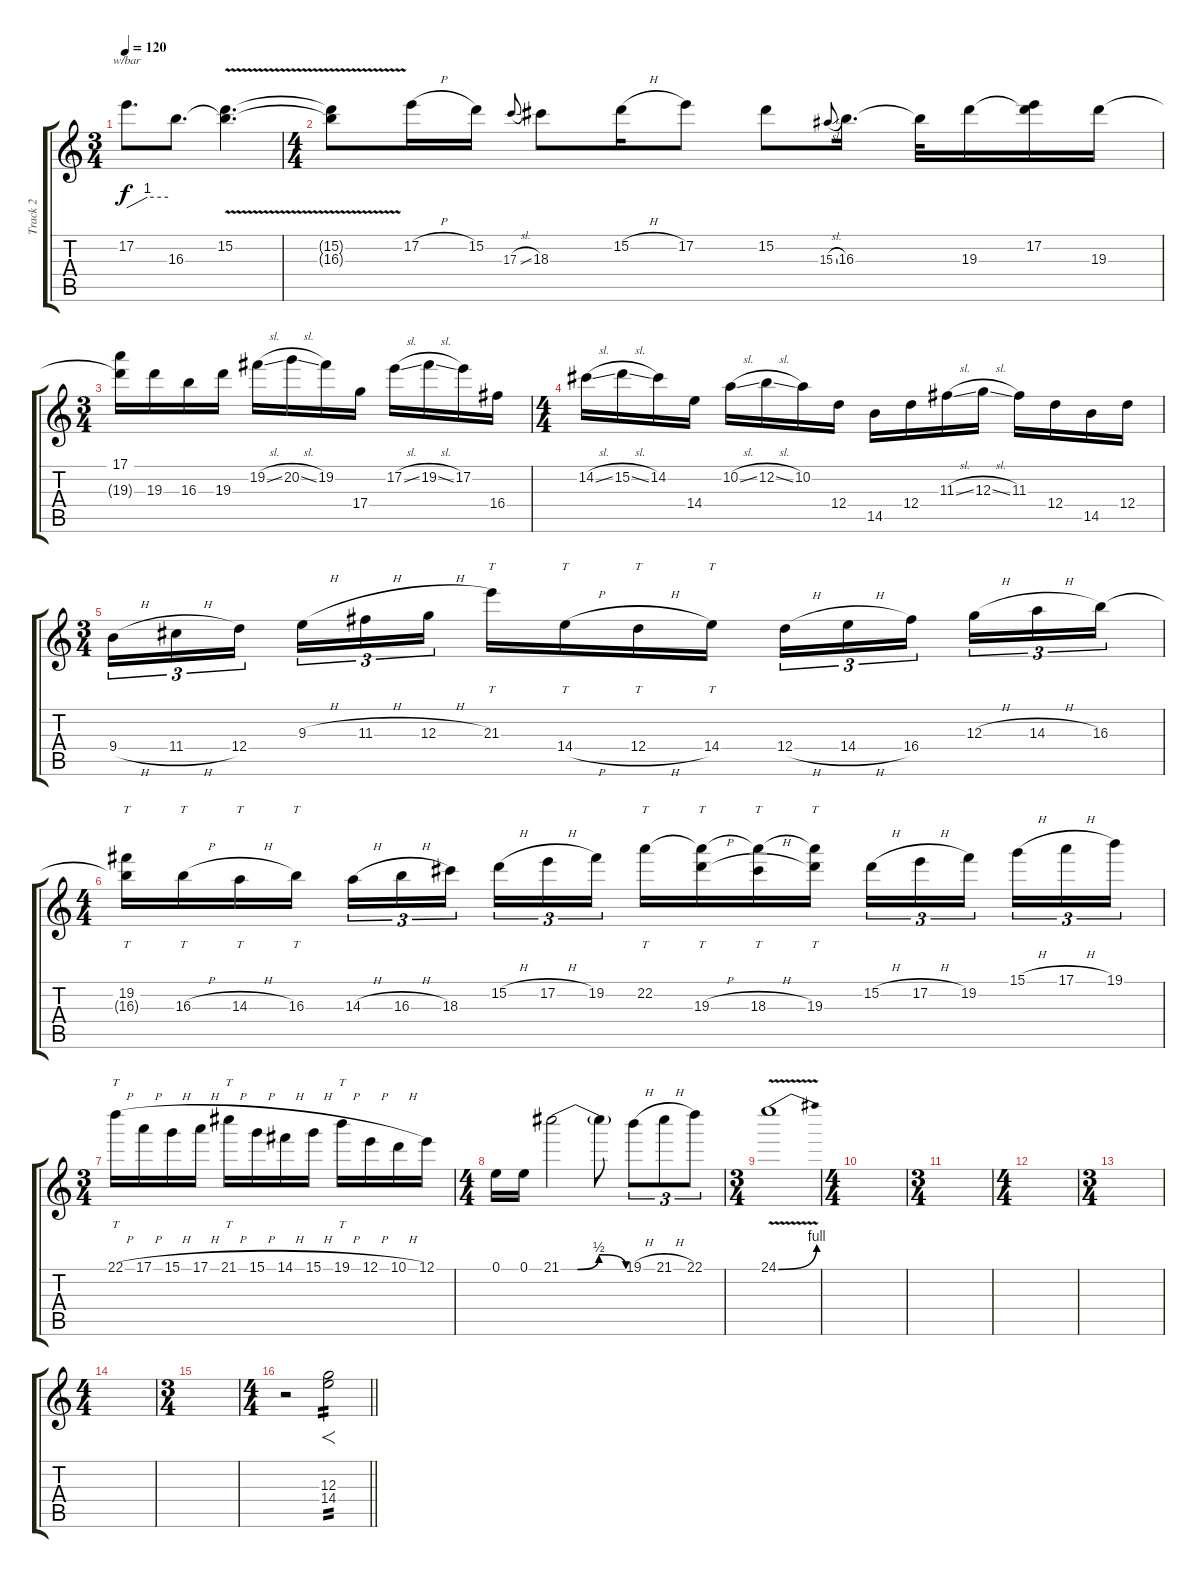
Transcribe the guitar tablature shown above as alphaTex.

\track ("Track 2" "Track 2") {instrument acousticguitarnylon}
\staff {score tabs}
\tuning (E4 B3 G3 D3 A2 E2) {hide}
\ts (3 4)
\tempo 120
\clef g2
\ks c
17.2.8{d tbe (custom default 0 0 30 4 60 4) dy f volume 13 balance 10 instrument overdrivenguitar} 16.3.8{d} (15.2{v} 16.3{v t}).4{d} |
\ts (4 4)
(15.2{t} 16.3{t}).8 17.2{h}.16 15.2.16 17.3{sl}.8{gr onbeat} 18.3.8 15.2{h}.16 17.2.8 15.2.8 15.3{sl}.8{gr onbeat} 16.3.16{d} 16.3{t}.32 19.3.16 (17.2 19.3{t}).16 19.3.16 |
\ts (3 4)
(17.1 19.3{t}).16 19.3.16 16.3.16 19.3.16 19.2{sl}.16 20.2{sl}.16 19.2.16 17.4.16 17.2{sl}.16 19.2{sl}.16 17.2.16 16.4.16 |
\ts (4 4)
14.2{sl}.16 15.2{sl}.16 14.2.16 14.4.16 10.2{sl}.16 12.2{sl}.16 10.2.16 12.4.16 14.5.16 12.4.16 11.3{sl}.16 12.3{sl}.16 11.3.16 12.4.16 14.5.16 12.4.16 |
\ts (3 4)
9.4{h}.16{tu (3 2)} 11.4{h}.16{tu (3 2)} 12.4.16{tu (3 2) beam splitsecondary} 9.3{h}.16{tu (3 2)} 11.3{h}.16{tu (3 2)} 12.3{h}.16{tu (3 2)} 21.3.16{tt} 14.4{h}.16{tt} 12.4{h}.16{tt} 14.4.16{tt} 12.4{h}.16{tu (3 2)} 14.4{h}.16{tu (3 2)} 16.4.16{tu (3 2) beam splitsecondary} 12.3{h}.16{tu (3 2)} 14.3{h}.16{tu (3 2)} 16.3.16{tu (3 2)} |
\ts (4 4)
(19.2 16.3{t}).16{tt} 16.3{h}.16{tt} 14.3{h}.16{tt} 16.3.16{tt} 14.3{h}.16{tu (3 2)} 16.3{h}.16{tu (3 2)} 18.3.16{tu (3 2) beam splitsecondary} 15.2{h}.16{tu (3 2)} 17.2{h}.16{tu (3 2)} 19.2.16{tu (3 2)} 22.2.16{tt} (22.2{t} 19.3{h}).16{tt} (22.2{t} 18.3{h}).16{tt} (22.2{t} 19.3).16{tt} 15.2{h}.16{tu (3 2)} 17.2{h}.16{tu (3 2)} 19.2.16{tu (3 2) beam splitsecondary} 15.1{h}.16{tu (3 2)} 17.1{h}.16{tu (3 2)} 19.1.16{tu (3 2)} |
\ts (3 4)
22.1{h}.16{tt} 17.1{h}.16 15.1{h}.16 17.1{h}.16 21.1{h}.16{tt} 15.1{h}.16 14.1{h}.16 15.1{h}.16 19.1{h}.16{tt} 12.1{h}.16 10.1{h}.16 12.1.16 |
\ts (4 4)
0.1.16 0.1.16 21.1{be (custom 0 0 15 0 35 2 60 0)}.2 21.1{t}.8 19.1{h}.8{tu (3 2)} 21.1{h}.8{tu (3 2)} 22.1.8{tu (3 2)} |
\ts (3 4)
24.1{be (bend 0 0 60 4) v}.1{volume 0} |
\ts (4 4)
|
\ts (3 4)
|
\ts (4 4)
|
\ts (3 4)
|
\ts (4 4)
|
\ts (3 4)
|
\ts (4 4)
\barLineRight lightlight
r.2{volume 14 instrument distortionguitar} (12.3 14.4).2{f tp 2}
